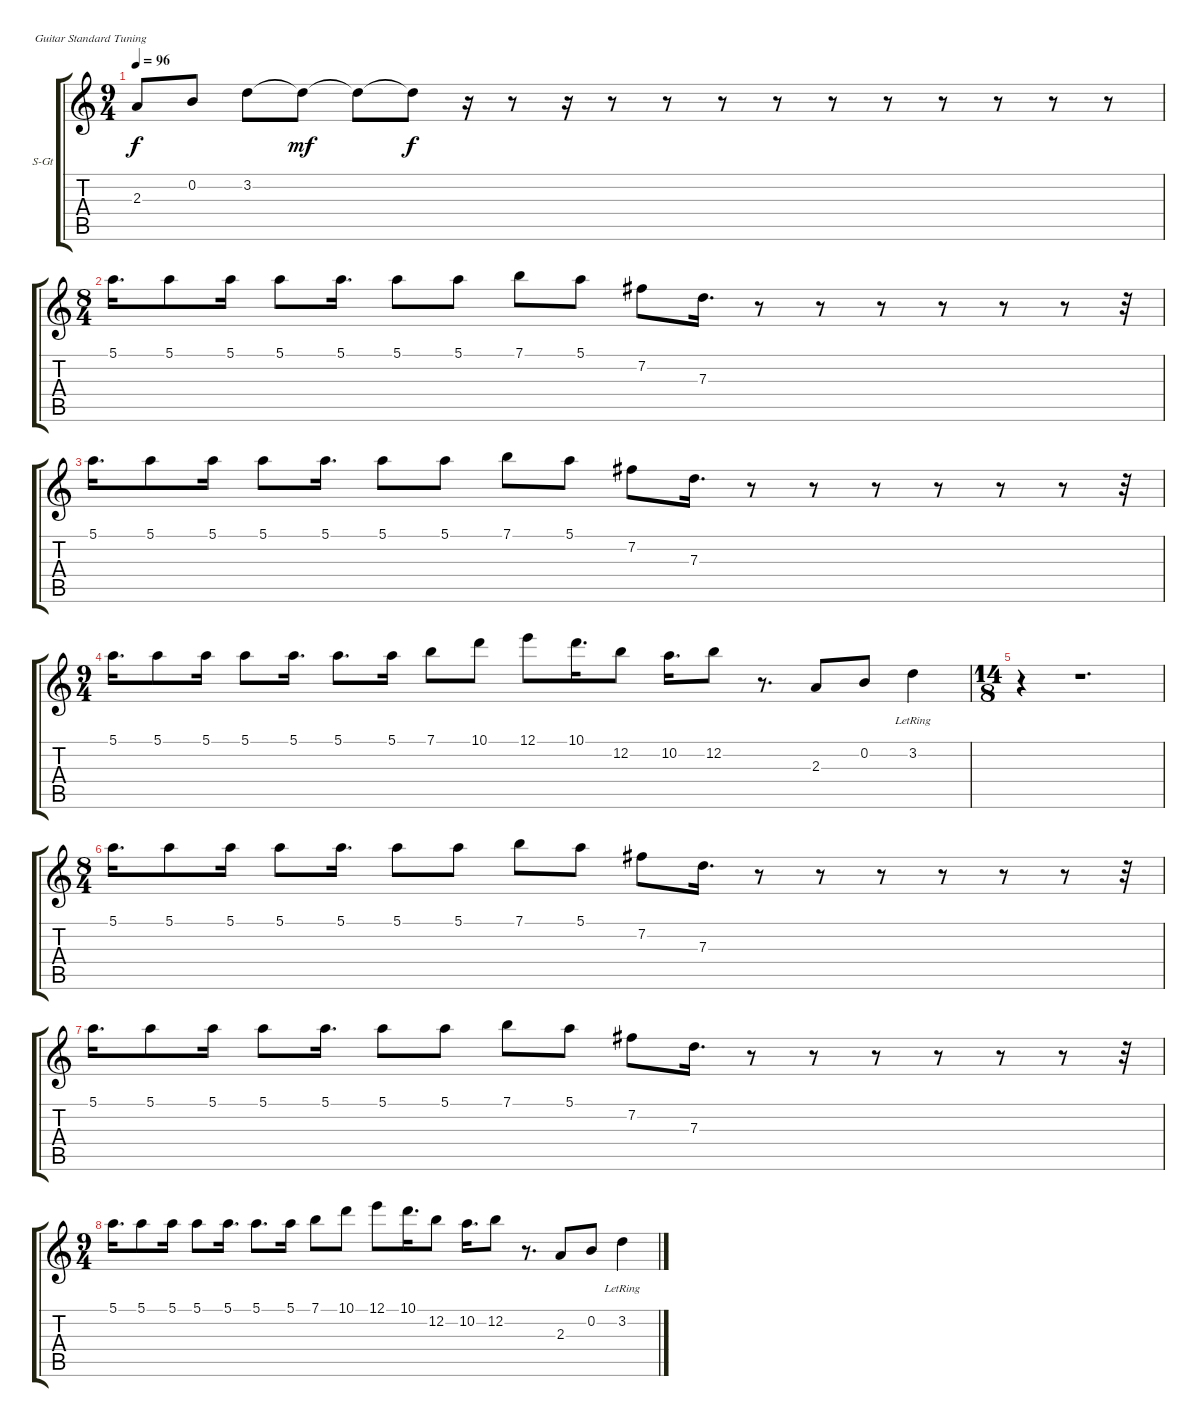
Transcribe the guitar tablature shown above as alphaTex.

\bracketExtendMode groupsimilarinstruments
\firstSystemTrackNameOrientation horizontal
\otherSystemsTrackNameOrientation horizontal
\track ("vocal G.Gil" "S-Gt") {instrument flute}
\staff {score tabs}
\tuning (E4 B3 G3 D3 A2 E2)
\displaytranspose 12
\ts (9 4)
\tempo 96
\clef g2
\ks c
2.3.8{dy f} 0.2.8 3.2.8 3.2{t}.8{dy mf} 3.2{t}.8 3.2{t}.8{dy f} r.16 r.8 r.16 r.8 r.8 r.8 r.8 r.8 r.8 r.8 r.8 r.8 r.8 |
\ts (8 4)
5.1.16{d} 5.1.8 5.1.16 5.1.8 5.1.16{d} 5.1.8 5.1.8 7.1.8 5.1.8 7.2.8 7.3.16{d} r.8 r.8 r.8 r.8 r.8 r.8 r.32 |
5.1.16{d} 5.1.8 5.1.16 5.1.8 5.1.16{d} 5.1.8 5.1.8 7.1.8 5.1.8 7.2.8 7.3.16{d} r.8 r.8 r.8 r.8 r.8 r.8 r.32 |
\ts (9 4)
5.1.16{d} 5.1.8 5.1.16 5.1.8 5.1.16{d} 5.1.8{d} 5.1.16 7.1.8 10.1.8 12.1.8 10.1.16{d} 12.2.8 10.2.16{d} 12.2.8 r.8{d} 2.3.8 0.2.8 3.2{lr}.4 |
\ts (14 8)
r.4 r.1{d} |
\ts (8 4)
5.1.16{d} 5.1.8 5.1.16 5.1.8 5.1.16{d} 5.1.8 5.1.8 7.1.8 5.1.8 7.2.8 7.3.16{d} r.8 r.8 r.8 r.8 r.8 r.8 r.32 |
5.1.16{d} 5.1.8 5.1.16 5.1.8 5.1.16{d} 5.1.8 5.1.8 7.1.8 5.1.8 7.2.8 7.3.16{d} r.8 r.8 r.8 r.8 r.8 r.8 r.32 |
\ts (9 4)
5.1.16{d} 5.1.8 5.1.16 5.1.8 5.1.16{d} 5.1.8{d} 5.1.16 7.1.8 10.1.8 12.1.8 10.1.16{d} 12.2.8 10.2.16{d} 12.2.8 r.8{d} 2.3.8 0.2.8 3.2{lr}.4
